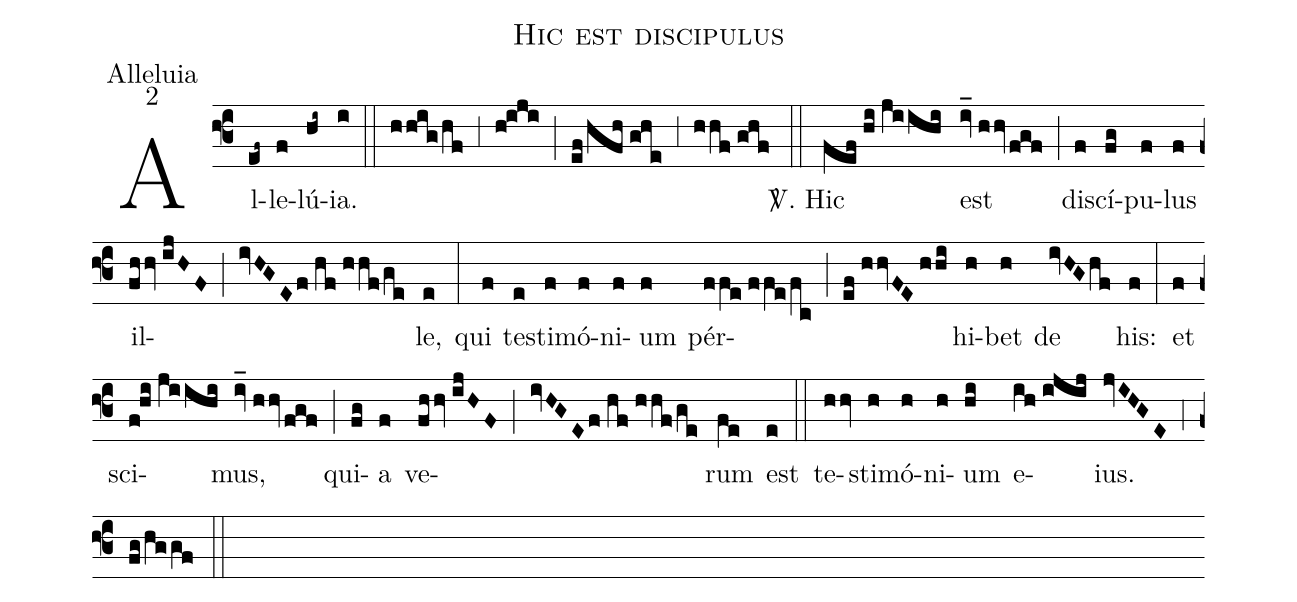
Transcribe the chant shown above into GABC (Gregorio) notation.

name:Hic est discipulus;
office-part:Alleluia;
mode:2;
%%
(f3) Al(ef~)le(f)lú(hi~)ia.(i) (::)
(hhig/hf) (,3) (h!iji) (;) (ef/hfh//ghe) (,3) (hhf//ghf) (::)

<sp>V/</sp>. Hic(fef//hi//jiihi) est(iv_//hhv/fgf) (;) di(f)scí(fg)pu(f)lus(f) il(fhhv//ijHF)(;)(ivHGE/f//hf//hhf/ge)le,(e) (:)
qui(f) te(e)sti(f)mó(f)ni(f)um(f) pér(ffe//ffe/fc)(;)(ef//hhvFE//hhi)hi(h)bet(h) de(ivHG/hf) his:(f) (:)
et(f) sci(f!hi//jiihi)mus,(iv_//hhv/fgf) (;) qui(fg)a(f) ve(fhhv//ijHF)(;)(ivHGE/f//hf//hhf/ge)rum(fe) est(e) (::)
te(hhv)sti(h)mó(h)ni(h)um(hi) e(ih//ijij)ius.(jvIHGE) (,4) (fg/hggf) (::)
